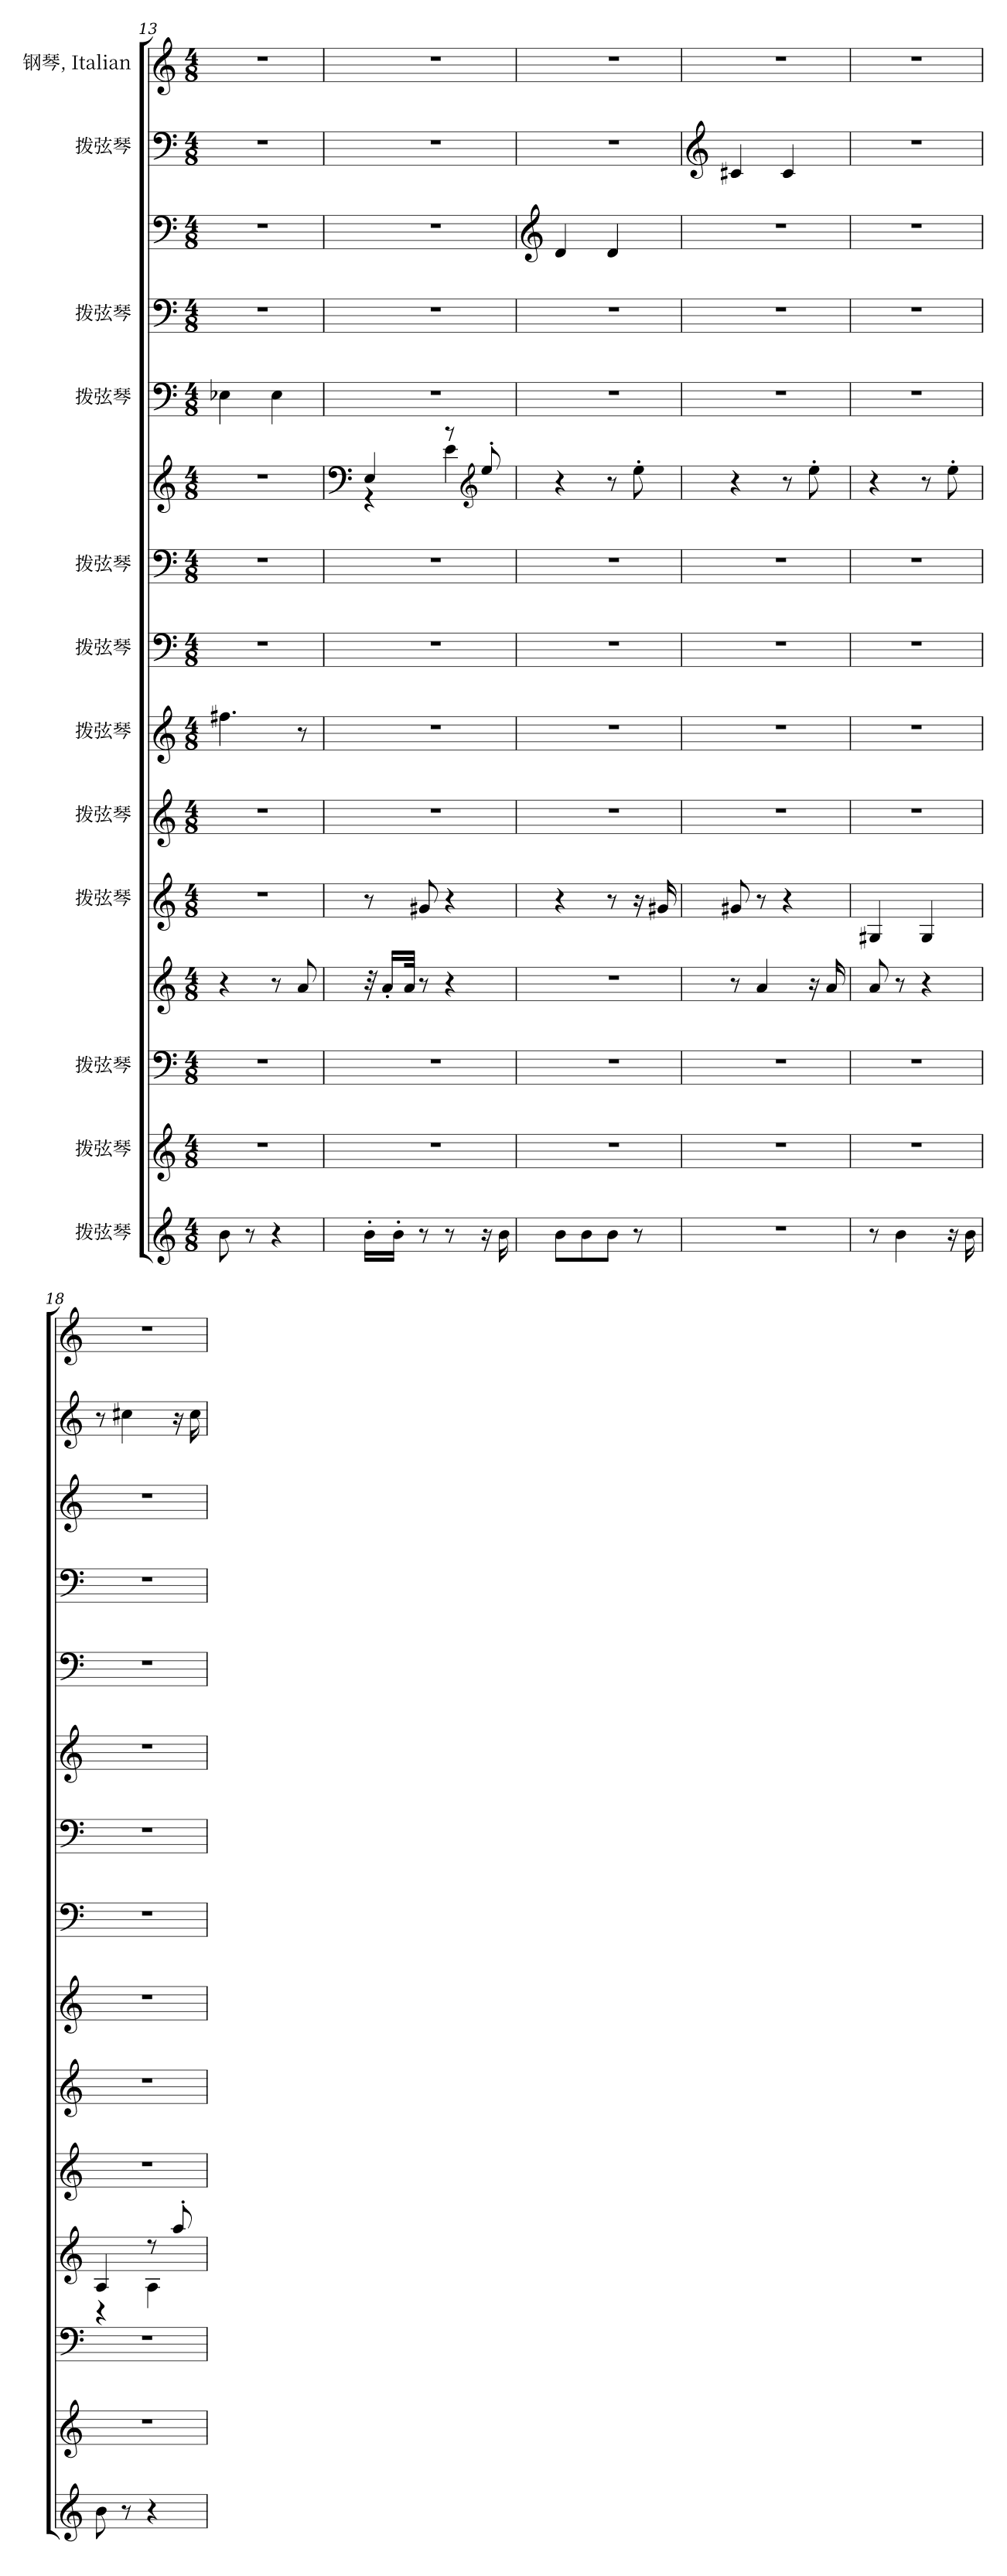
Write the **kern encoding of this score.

**kern	**kern	**kern	**kern	**kern	**kern	**kern	**kern	**kern	**kern	**kern	**kern	**kern	**kern	**kern
*part12	*part11	*part10	*part10	*part9	*part8	*part7	*part6	*part5	*part5	*part4	*part3	*part3	*part2	*part1
*staff15	*staff14	*staff13	*staff12	*staff11	*staff10	*staff9	*staff8	*staff7	*staff6	*staff5	*staff4	*staff3	*staff2	*staff1
*I"拨弦琴	*I"拨弦琴	*I"拨弦琴	*	*I"拨弦琴	*I"拨弦琴	*I"拨弦琴	*I"拨弦琴	*I"拨弦琴	*	*I"拨弦琴	*I"拨弦琴	*	*I"拨弦琴	*I"钢琴, Italian
*clefG2	*clefG2	*clefF4	*clefG2	*clefG2	*clefG2	*clefG2	*clefF4	*clefF4	*clefG2	*clefF4	*clefF4	*clefF4	*clefF4	*clefG2
*k[]	*k[]	*k[]	*k[]	*k[]	*k[]	*k[]	*k[]	*k[]	*k[]	*k[]	*k[]	*k[]	*k[]	*k[]
*M4/8	*M4/8	*M4/8	*M4/8	*M4/8	*M4/8	*M4/8	*M4/8	*M4/8	*M4/8	*M4/8	*M4/8	*M4/8	*M4/8	*M4/8
=13	=13	=13	=13	=13	=13	=13	=13	=13	=13	=13	=13	=13	=13	=13
8b\	2r	2r	4r	2r	2r	4.ff#X\	2r	2r	2r	4E-X\	2r	2r	2r	2r
8r	.	.	.	.	.	.	.	.	.	.	.	.	.	.
4r	.	.	8r	.	.	.	.	.	.	4E-\	.	.	.	.
.	.	.	8a/	.	.	8r	.	.	.	.	.	.	.	.
=14	=14	=14	=14	=14	=14	=14	=14	=14	=14	=14	=14	=14	=14	=14
*	*	*	*	*	*	*	*	*	*clefF4	*	*	*	*	*
*	*	*	*	*	*	*	*	*	*^	*	*	*	*	*
16b'\LL	2r	2r	32r	8r	2r	2r	2r	2r	4E/	4r	2r	2r	2r	2r	2r
.	.	.	16a'/LL	.	.	.	.	.	.	.	.	.	.	.	.
16b'\JJ	.	.	.	.	.	.	.	.	.	.	.	.	.	.	.
.	.	.	32a/JJk	.	.	.	.	.	.	.	.	.	.	.	.
8r	.	.	8r	8g#X/	.	.	.	.	.	.	.	.	.	.	.
8r	.	.	4r	4r	.	.	.	.	8r	4e\	.	.	.	.	.
*	*	*	*	*	*	*	*	*	*clefG2	*	*	*	*	*	*
16r	.	.	.	.	.	.	.	.	8ee'/	.	.	.	.	.	.
16b\	.	.	.	.	.	.	.	.	.	.	.	.	.	.	.
*	*	*	*	*	*	*	*	*	*v	*v	*	*	*	*	*
=15	=15	=15	=15	=15	=15	=15	=15	=15	=15	=15	=15	=15	=15	=15
*	*	*	*	*	*	*	*	*	*	*	*	*clefG2	*	*
8b\L	2r	2r	2r	4r	2r	2r	2r	2r	4r	2r	2r	4d/	2r	2r
8b\	.	.	.	.	.	.	.	.	.	.	.	.	.	.
8b\J	.	.	.	8r	.	.	.	.	8r	.	.	4d/	.	.
8r	.	.	.	16r	.	.	.	.	8ee'\	.	.	.	.	.
.	.	.	.	16g#X/	.	.	.	.	.	.	.	.	.	.
!!LO:PB:g=z
=16	=16	=16	=16	=16	=16	=16	=16	=16	=16	=16	=16	=16	=16	=16
*	*	*	*	*	*	*	*	*	*	*	*	*	*clefG2	*
2r	2r	2r	8r	8g#X/	2r	2r	2r	2r	4r	2r	2r	2r	4c#X/	2r
.	.	.	4a/	8r	.	.	.	.	.	.	.	.	.	.
.	.	.	.	4r	.	.	.	.	8r	.	.	.	4c#/	.
.	.	.	16r	.	.	.	.	.	8ee'\	.	.	.	.	.
.	.	.	16a/	.	.	.	.	.	.	.	.	.	.	.
=17	=17	=17	=17	=17	=17	=17	=17	=17	=17	=17	=17	=17	=17	=17
8r	2r	2r	8a/	4G#X/	2r	2r	2r	2r	4r	2r	2r	2r	2r	2r
4b\	.	.	8r	.	.	.	.	.	.	.	.	.	.	.
.	.	.	4r	4G#/	.	.	.	.	8r	.	.	.	.	.
16r	.	.	.	.	.	.	.	.	8ee'\	.	.	.	.	.
16b\	.	.	.	.	.	.	.	.	.	.	.	.	.	.
=18	=18	=18	=18	=18	=18	=18	=18	=18	=18	=18	=18	=18	=18	=18
*	*	*	*^	*	*	*	*	*	*	*	*	*	*	*
8b\	2r	2r	4A/	4r	2r	2r	2r	2r	2r	2r	2r	2r	2r	8r	2r
8r	.	.	.	.	.	.	.	.	.	.	.	.	.	4cc#X\	.
4r	.	.	8r	4A\	.	.	.	.	.	.	.	.	.	.	.
.	.	.	8aa'/	.	.	.	.	.	.	.	.	.	.	16r	.
.	.	.	.	.	.	.	.	.	.	.	.	.	.	16cc#\	.
*	*	*	*v	*v	*	*	*	*	*	*	*	*	*	*	*
=	=	=	=	=	=	=	=	=	=	=	=	=	=	=
*-	*-	*-	*-	*-	*-	*-	*-	*-	*-	*-	*-	*-	*-	*-
